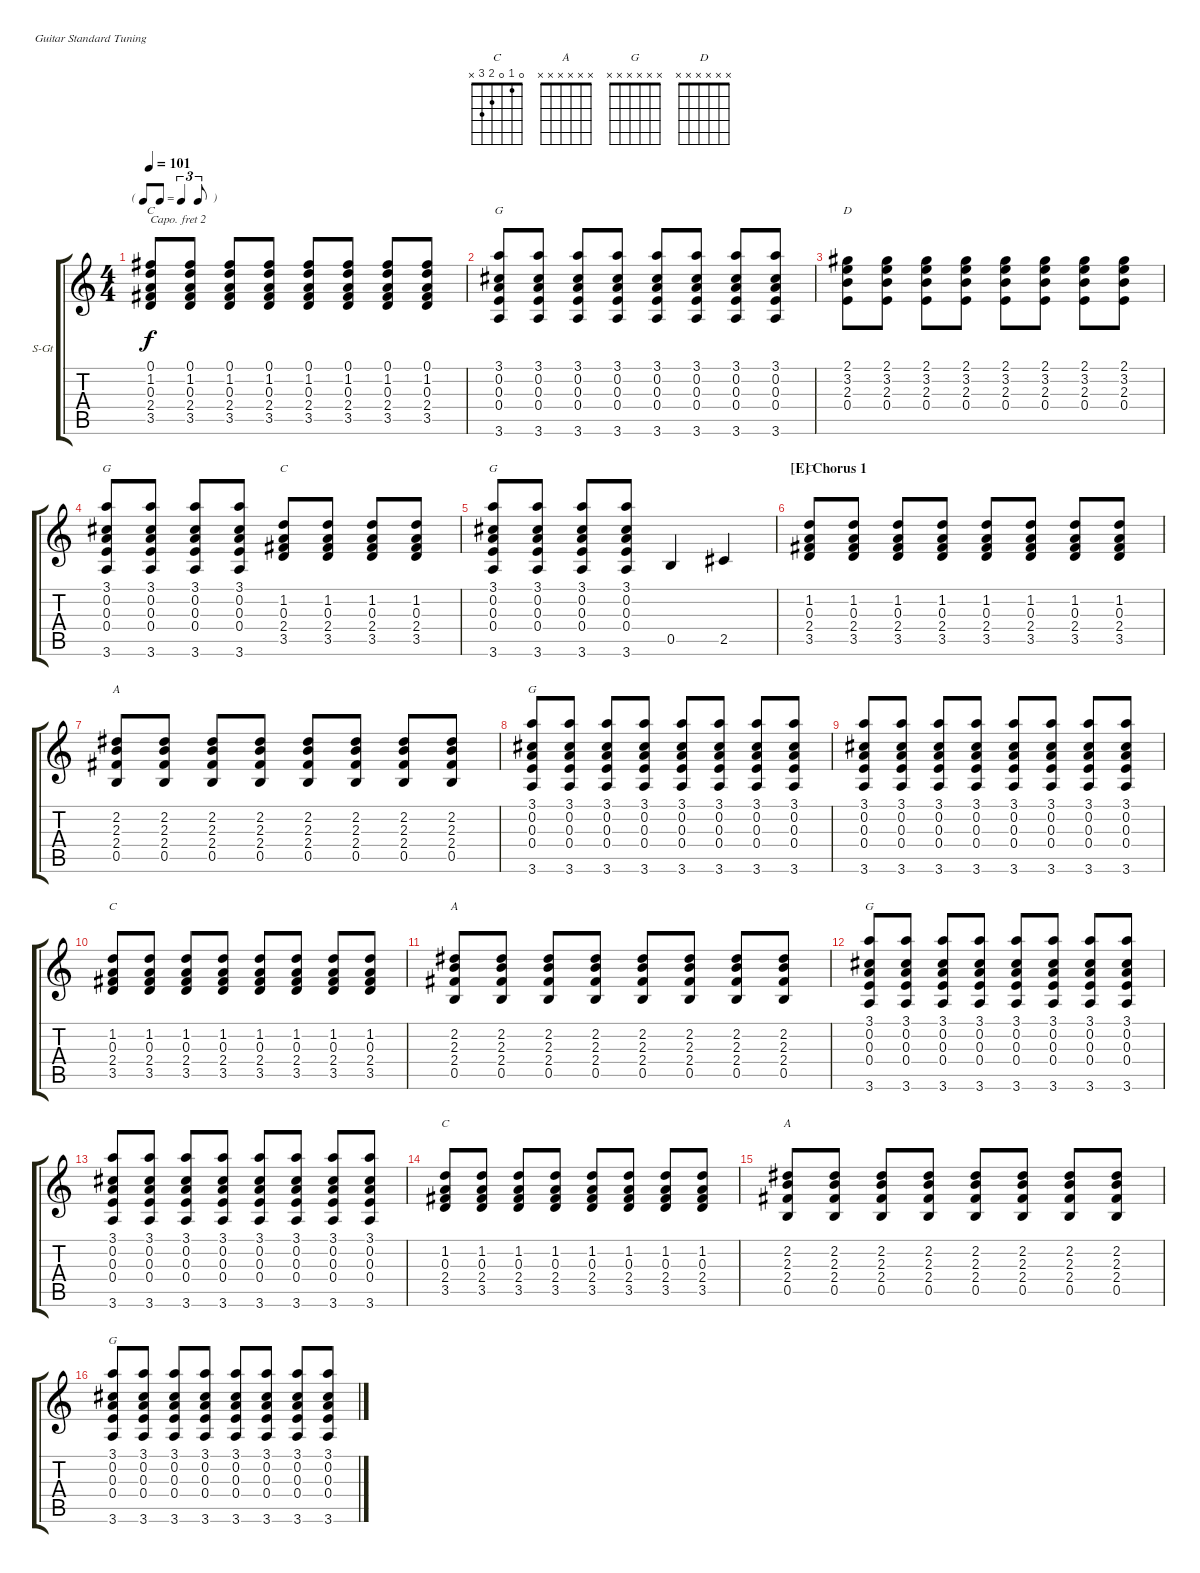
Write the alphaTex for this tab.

\bracketExtendMode groupsimilarinstruments
\firstSystemTrackNameOrientation horizontal
\otherSystemsTrackNameOrientation horizontal
\track ("Keith Richards - Guitar (Capo 2)" "S-Gt") {instrument acousticguitarsteel}
\staff {score tabs}
\capo 2
\tuning (E4 B3 G3 D3 A2 E2)
\chord ("C" x x x x x x)
\chord ("A" x x x x x x)
\chord ("G" x x x x x x)
\chord ("D" x x x x x x)
\chord ("C" 0 1 0 2 3 x)
\ts (4 4)
\tf triplet8th
\tempo 101
\clef g2
\ks c
(0.1 1.2 0.3 2.4 3.5).8{ch "C" dy f} (0.1 1.2 0.3 2.4 3.5).8 (0.1 1.2 0.3 2.4 3.5).8 (0.1 1.2 0.3 2.4 3.5).8 (0.1 1.2 0.3 2.4 3.5).8 (0.1 1.2 0.3 2.4 3.5).8 (0.1 1.2 0.3 2.4 3.5).8 (0.1 1.2 0.3 2.4 3.5).8 |
(3.1 0.2 0.3 0.4 3.6).8{ch "G"} (3.1 0.2 0.3 0.4 3.6).8 (3.1 0.2 0.3 0.4 3.6).8 (3.1 0.2 0.3 0.4 3.6).8 (3.1 0.2 0.3 0.4 3.6).8 (3.1 0.2 0.3 0.4 3.6).8 (3.1 0.2 0.3 0.4 3.6).8 (3.1 0.2 0.3 0.4 3.6).8 |
(2.1 3.2 2.3 0.4).8{ch "D"} (2.1 3.2 2.3 0.4).8 (2.1 3.2 2.3 0.4).8 (2.1 3.2 2.3 0.4).8 (2.1 3.2 2.3 0.4).8 (2.1 3.2 2.3 0.4).8 (2.1 3.2 2.3 0.4).8 (2.1 3.2 2.3 0.4).8 |
(3.1 0.2 0.3 0.4 3.6).8{ch "G"} (3.1 0.2 0.3 0.4 3.6).8 (3.1 0.2 0.3 0.4 3.6).8 (3.1 0.2 0.3 0.4 3.6).8 (1.2 0.3 2.4 3.5).8{ch "C"} (1.2 0.3 2.4 3.5).8 (1.2 0.3 2.4 3.5).8 (1.2 0.3 2.4 3.5).8 |
(3.1 0.2 0.3 0.4 3.6).8{ch "G"} (3.1 0.2 0.3 0.4 3.6).8 (3.1 0.2 0.3 0.4 3.6).8 (3.1 0.2 0.3 0.4 3.6).8 0.5.4 2.5.4 |
\section ("E" "Chorus 1")
(1.2 0.3 2.4 3.5).8{ch "C"} (1.2 0.3 2.4 3.5).8 (1.2 0.3 2.4 3.5).8 (1.2 0.3 2.4 3.5).8 (1.2 0.3 2.4 3.5).8 (1.2 0.3 2.4 3.5).8 (1.2 0.3 2.4 3.5).8 (1.2 0.3 2.4 3.5).8 |
(2.2 2.3 2.4 0.5).8{ch "A"} (2.2 2.3 2.4 0.5).8 (2.2 2.3 2.4 0.5).8 (2.2 2.3 2.4 0.5).8 (2.2 2.3 2.4 0.5).8 (2.2 2.3 2.4 0.5).8 (2.2 2.3 2.4 0.5).8 (2.2 2.3 2.4 0.5).8 |
(3.1 0.2 0.3 0.4 3.6).8{ch "G"} (3.1 0.2 0.3 0.4 3.6).8 (3.1 0.2 0.3 0.4 3.6).8 (3.1 0.2 0.3 0.4 3.6).8 (3.1 0.2 0.3 0.4 3.6).8 (3.1 0.2 0.3 0.4 3.6).8 (3.1 0.2 0.3 0.4 3.6).8 (3.1 0.2 0.3 0.4 3.6).8 |
(3.1 0.2 0.3 0.4 3.6).8 (3.1 0.2 0.3 0.4 3.6).8 (3.1 0.2 0.3 0.4 3.6).8 (3.1 0.2 0.3 0.4 3.6).8 (3.1 0.2 0.3 0.4 3.6).8 (3.1 0.2 0.3 0.4 3.6).8 (3.1 0.2 0.3 0.4 3.6).8 (3.1 0.2 0.3 0.4 3.6).8 |
(1.2 0.3 2.4 3.5).8{ch "C"} (1.2 0.3 2.4 3.5).8 (1.2 0.3 2.4 3.5).8 (1.2 0.3 2.4 3.5).8 (1.2 0.3 2.4 3.5).8 (1.2 0.3 2.4 3.5).8 (1.2 0.3 2.4 3.5).8 (1.2 0.3 2.4 3.5).8 |
(2.2 2.3 2.4 0.5).8{ch "A"} (2.2 2.3 2.4 0.5).8 (2.2 2.3 2.4 0.5).8 (2.2 2.3 2.4 0.5).8 (2.2 2.3 2.4 0.5).8 (2.2 2.3 2.4 0.5).8 (2.2 2.3 2.4 0.5).8 (2.2 2.3 2.4 0.5).8 |
(3.1 0.2 0.3 0.4 3.6).8{ch "G"} (3.1 0.2 0.3 0.4 3.6).8 (3.1 0.2 0.3 0.4 3.6).8 (3.1 0.2 0.3 0.4 3.6).8 (3.1 0.2 0.3 0.4 3.6).8 (3.1 0.2 0.3 0.4 3.6).8 (3.1 0.2 0.3 0.4 3.6).8 (3.1 0.2 0.3 0.4 3.6).8 |
(3.1 0.2 0.3 0.4 3.6).8 (3.1 0.2 0.3 0.4 3.6).8 (3.1 0.2 0.3 0.4 3.6).8 (3.1 0.2 0.3 0.4 3.6).8 (3.1 0.2 0.3 0.4 3.6).8 (3.1 0.2 0.3 0.4 3.6).8 (3.1 0.2 0.3 0.4 3.6).8 (3.1 0.2 0.3 0.4 3.6).8 |
(1.2 0.3 2.4 3.5).8{ch "C"} (1.2 0.3 2.4 3.5).8 (1.2 0.3 2.4 3.5).8 (1.2 0.3 2.4 3.5).8 (1.2 0.3 2.4 3.5).8 (1.2 0.3 2.4 3.5).8 (1.2 0.3 2.4 3.5).8 (1.2 0.3 2.4 3.5).8 |
(2.2 2.3 2.4 0.5).8{ch "A"} (2.2 2.3 2.4 0.5).8 (2.2 2.3 2.4 0.5).8 (2.2 2.3 2.4 0.5).8 (2.2 2.3 2.4 0.5).8 (2.2 2.3 2.4 0.5).8 (2.2 2.3 2.4 0.5).8 (2.2 2.3 2.4 0.5).8 |
(3.1 0.2 0.3 0.4 3.6).8{ch "G"} (3.1 0.2 0.3 0.4 3.6).8 (3.1 0.2 0.3 0.4 3.6).8 (3.1 0.2 0.3 0.4 3.6).8 (3.1 0.2 0.3 0.4 3.6).8 (3.1 0.2 0.3 0.4 3.6).8 (3.1 0.2 0.3 0.4 3.6).8 (3.1 0.2 0.3 0.4 3.6).8
